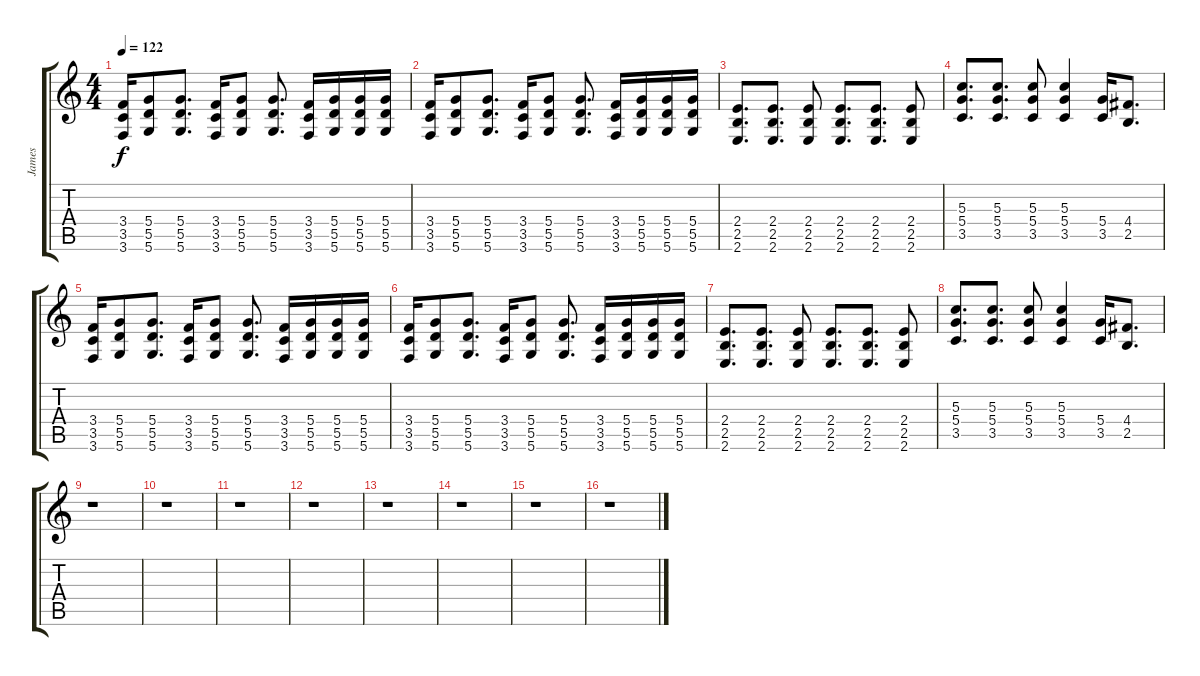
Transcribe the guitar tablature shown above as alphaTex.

\track ("James" "James") {instrument electricguitarjazz}
\staff {score tabs}
\tuning (E4 B3 G3 D3 A2 D2) {hide}
\ts (4 4)
\tempo 122
\clef g2
\ks c
(3.4 3.5 3.6).16{dy f} (5.4 5.5 5.6).8 (5.4 5.5 5.6).8{d} (3.4 3.5 3.6).16 (5.4 5.5 5.6).8 (5.4 5.5 5.6).8{d} (3.4 3.5 3.6).16 (5.4 5.5 5.6).16 (5.4 5.5 5.6).16 (5.4 5.5 5.6).16 |
(3.4 3.5 3.6).16 (5.4 5.5 5.6).8 (5.4 5.5 5.6).8{d} (3.4 3.5 3.6).16 (5.4 5.5 5.6).8 (5.4 5.5 5.6).8{d} (3.4 3.5 3.6).16 (5.4 5.5 5.6).16 (5.4 5.5 5.6).16 (5.4 5.5 5.6).16 |
(2.4 2.5 2.6).8{d} (2.4 2.5 2.6).8{d} (2.4 2.5 2.6).8 (2.4 2.5 2.6).8{d} (2.4 2.5 2.6).8{d} (2.4 2.5 2.6).8 |
(5.3 5.4 3.5).8{d} (5.3 5.4 3.5).8{d} (5.3 5.4 3.5).8 (5.3 5.4 3.5).4 (5.4 3.5).16 (4.4 2.5).8{d} |
(3.4 3.5 3.6).16 (5.4 5.5 5.6).8 (5.4 5.5 5.6).8{d} (3.4 3.5 3.6).16 (5.4 5.5 5.6).8 (5.4 5.5 5.6).8{d} (3.4 3.5 3.6).16 (5.4 5.5 5.6).16 (5.4 5.5 5.6).16 (5.4 5.5 5.6).16 |
(3.4 3.5 3.6).16 (5.4 5.5 5.6).8 (5.4 5.5 5.6).8{d} (3.4 3.5 3.6).16 (5.4 5.5 5.6).8 (5.4 5.5 5.6).8{d} (3.4 3.5 3.6).16 (5.4 5.5 5.6).16 (5.4 5.5 5.6).16 (5.4 5.5 5.6).16 |
(2.4 2.5 2.6).8{d} (2.4 2.5 2.6).8{d} (2.4 2.5 2.6).8 (2.4 2.5 2.6).8{d} (2.4 2.5 2.6).8{d} (2.4 2.5 2.6).8 |
(5.3 5.4 3.5).8{d} (5.3 5.4 3.5).8{d} (5.3 5.4 3.5).8 (5.3 5.4 3.5).4 (5.4 3.5).16 (4.4 2.5).8{d} |
r.1 |
r.1 |
r.1 |
r.1 |
r.1 |
r.1 |
r.1 |
r.1
